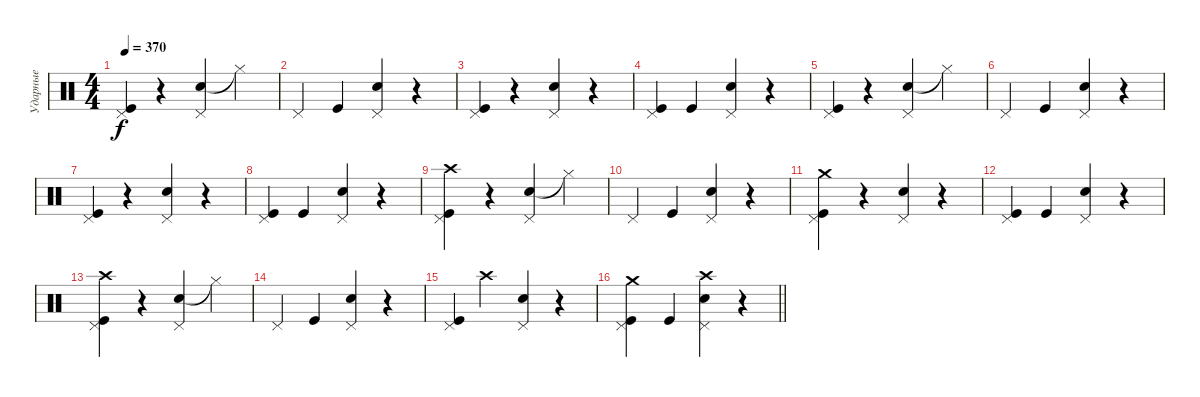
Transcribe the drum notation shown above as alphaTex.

\track ("Ударные" "Ударные") {instrument percussion}
\staff {score}
\articulation defaults
\ts (4 4)
\tempo 370
\clef neutral
\ks c
("Kick (hit)" "Pedal Hi-Hat (hit)").4{dy f} r.4 ("Electric Snare (hit)" "Pedal Hi-Hat (hit)").4 "Hi-Hat (closed)"{t}.4 |
"Pedal Hi-Hat (hit)".4 "Kick (hit)".4 ("Electric Snare (hit)" "Pedal Hi-Hat (hit)").4 r.4 |
("Kick (hit)" "Pedal Hi-Hat (hit)").4 r.4 ("Electric Snare (hit)" "Pedal Hi-Hat (hit)").4 r.4 |
("Kick (hit)" "Pedal Hi-Hat (hit)").4 "Kick (hit)".4 ("Electric Snare (hit)" "Pedal Hi-Hat (hit)").4 r.4 |
("Kick (hit)" "Pedal Hi-Hat (hit)").4 r.4 ("Electric Snare (hit)" "Pedal Hi-Hat (hit)").4 "Hi-Hat (closed)"{t}.4 |
"Pedal Hi-Hat (hit)".4 "Kick (hit)".4 ("Electric Snare (hit)" "Pedal Hi-Hat (hit)").4 r.4 |
("Kick (hit)" "Pedal Hi-Hat (hit)").4 r.4 ("Electric Snare (hit)" "Pedal Hi-Hat (hit)").4 r.4 |
("Kick (hit)" "Pedal Hi-Hat (hit)").4 "Kick (hit)".4 ("Electric Snare (hit)" "Pedal Hi-Hat (hit)").4 r.4 |
("Kick (hit)" "Pedal Hi-Hat (hit)" "Crash high (hit)").4 r.4 ("Electric Snare (hit)" "Pedal Hi-Hat (hit)").4 "Hi-Hat (closed)"{t}.4 |
"Pedal Hi-Hat (hit)".4 "Kick (hit)".4 ("Electric Snare (hit)" "Pedal Hi-Hat (hit)").4 r.4 |
("Kick (hit)" "Pedal Hi-Hat (hit)" "Crash medium (hit)").4 r.4 ("Electric Snare (hit)" "Pedal Hi-Hat (hit)").4 r.4 |
("Kick (hit)" "Pedal Hi-Hat (hit)").4 "Kick (hit)".4 ("Electric Snare (hit)" "Pedal Hi-Hat (hit)").4 r.4 |
("Kick (hit)" "Pedal Hi-Hat (hit)" "Crash high (hit)").4 r.4 ("Electric Snare (hit)" "Pedal Hi-Hat (hit)").4 "Hi-Hat (closed)"{t}.4 |
"Pedal Hi-Hat (hit)".4 "Kick (hit)".4 ("Electric Snare (hit)" "Pedal Hi-Hat (hit)").4 r.4 |
("Kick (hit)" "Pedal Hi-Hat (hit)").4 "Crash high (hit)".4 ("Electric Snare (hit)" "Pedal Hi-Hat (hit)").4 r.4 |
\barLineRight lightlight
("Kick (hit)" "Pedal Hi-Hat (hit)" "Crash medium (hit)").4 "Kick (hit)".4 ("Electric Snare (hit)" "Pedal Hi-Hat (hit)" "Crash high (hit)").4 r.4
